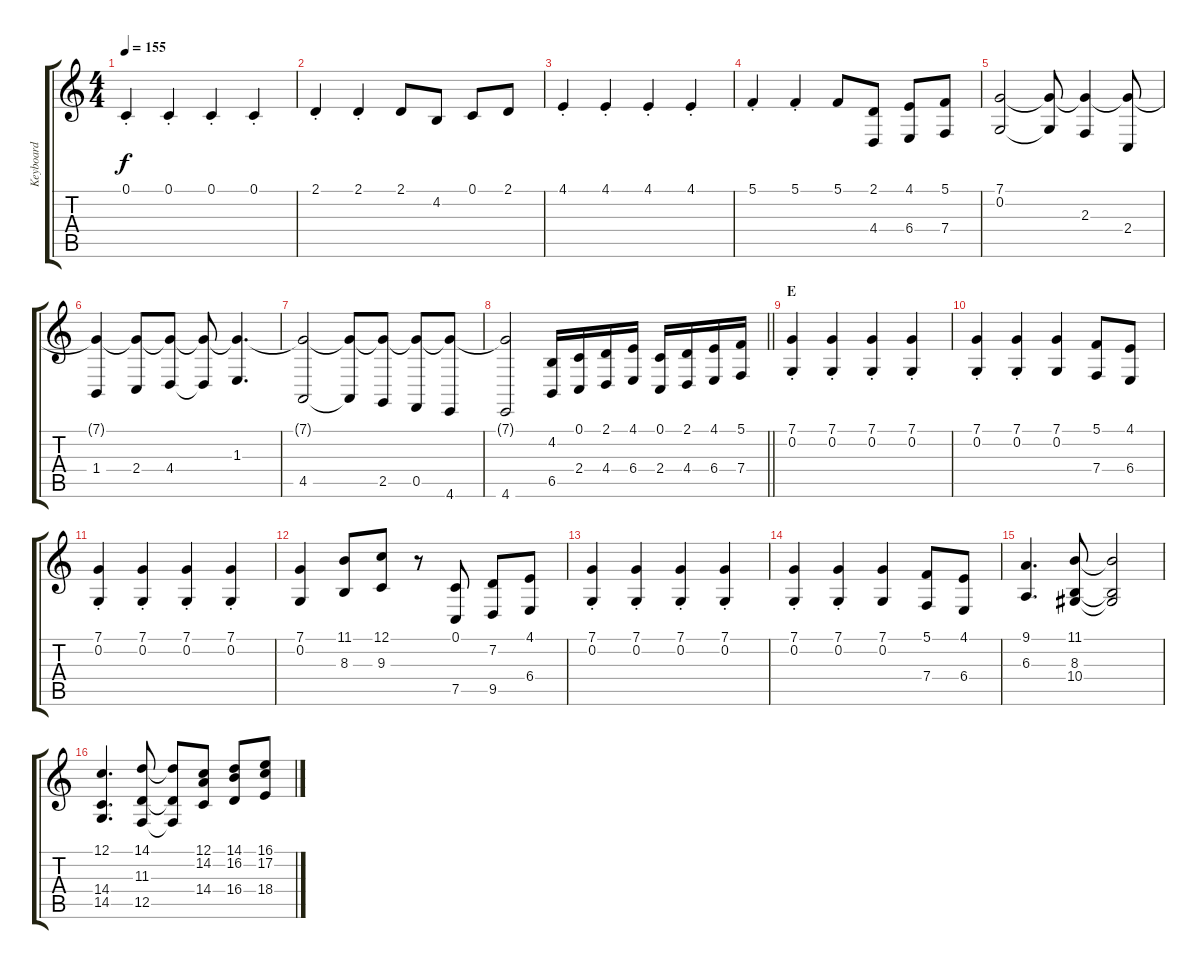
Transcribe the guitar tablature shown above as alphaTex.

\track ("Keyboard" "Keyboard") {instrument cello}
\staff {score tabs}
\tuning (C4 G3 Eb3 Bb2 F2 C2) {hide}
\ts (4 4)
\tempo 155
\clef g2
\ks c
0.1{st}.4{dy f} 0.1{st}.4 0.1{st}.4 0.1{st}.4 |
2.1{st}.4 2.1{st}.4 2.1.8 4.2.8 0.1.8 2.1.8 |
4.1{st}.4 4.1{st}.4 4.1{st}.4 4.1{st}.4 |
5.1{st}.4 5.1{st}.4 5.1.8 (2.1 4.4).8 (4.1 6.4).8 (5.1 7.4).8 |
(7.1 0.2).2 (7.1{t} 0.2{t}).8 (7.1{t} 2.3).4 (7.1{t} 2.4).8 |
(7.1{t} 1.4).4 (7.1{t} 2.4).8 (7.1{t} 4.4).8 (7.1{t} 4.4{t}).8 (7.1{t} 1.3).4{d} |
(7.1{t} 4.5).2 (7.1{t} 4.5{t}).8 (7.1{t} 2.5).8 (7.1{t} 0.5).8 (7.1{t} 4.6).8 |
\barLineRight lightlight
(7.1{t} 4.6).2 (4.2 6.5).16 (0.1 2.4).16 (2.1 4.4).16 (4.1 6.4).16 (0.1 2.4).16 (2.1 4.4).16 (4.1 6.4).16 (5.1 7.4).16 |
\section ("" "E")
(7.1{st} 0.2{st}).4 (7.1{st} 0.2{st}).4 (7.1{st} 0.2{st}).4 (7.1{st} 0.2{st}).4 |
(7.1{st} 0.2{st}).4 (7.1{st} 0.2{st}).4 (7.1 0.2).4 (5.1 7.4).8 (4.1 6.4).8 |
(7.1{st} 0.2{st}).4 (7.1{st} 0.2{st}).4 (7.1{st} 0.2{st}).4 (7.1{st} 0.2{st}).4 |
(7.1 0.2).4 (11.1 8.3).8 (12.1 9.3).8 r.8 (0.1 7.5).8 (7.2 9.5).8 (4.1 6.4).8 |
(7.1{st} 0.2{st}).4 (7.1{st} 0.2{st}).4 (7.1{st} 0.2{st}).4 (7.1{st} 0.2{st}).4 |
(7.1{st} 0.2{st}).4 (7.1{st} 0.2{st}).4 (7.1 0.2).4 (5.1 7.4).8 (4.1 6.4).8 |
(9.1 6.3).4{d} (11.1 8.3 10.4).8 (11.1{t} 8.3{t} 10.4{t}).2 |
(12.1 14.4 14.5).4{d} (14.1 11.3 12.5).8 (14.1{t} 11.3{t} 12.5{t}).8 (12.1 14.2 14.4).8 (14.1 16.2 16.4).8 (16.1 17.2 18.4).8
